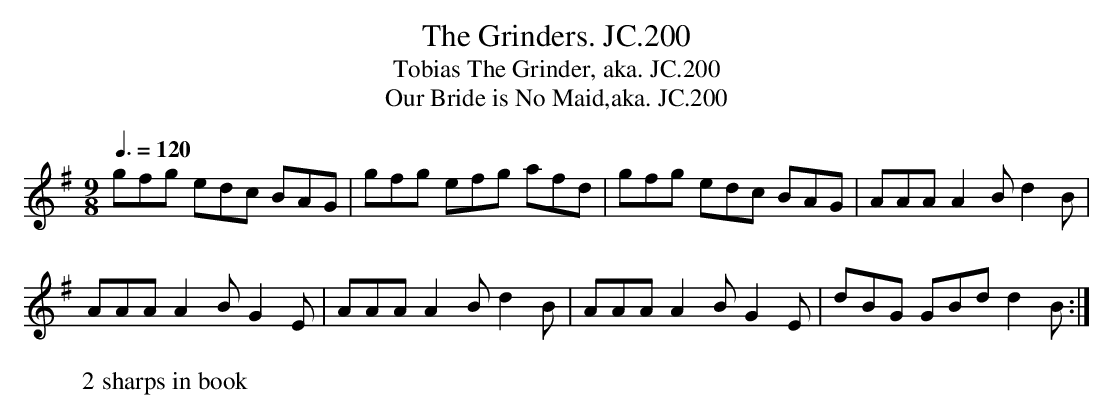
X:1
T:Grinders. JC.200, The
T:Tobias The Grinder, aka. JC.200
T:Our Bride is No Maid,aka. JC.200
M:9/8
L:1/8
Q:3/8=120
W:2 sharps in book
K:G
gfg edc BAG|\\
gfg efg afd|gfg edc BAG|AAA A2B d2B|
AAA A2B G2E|AAA A2B d2B|AAA A2B G2E|dBG GBd d2B:|
